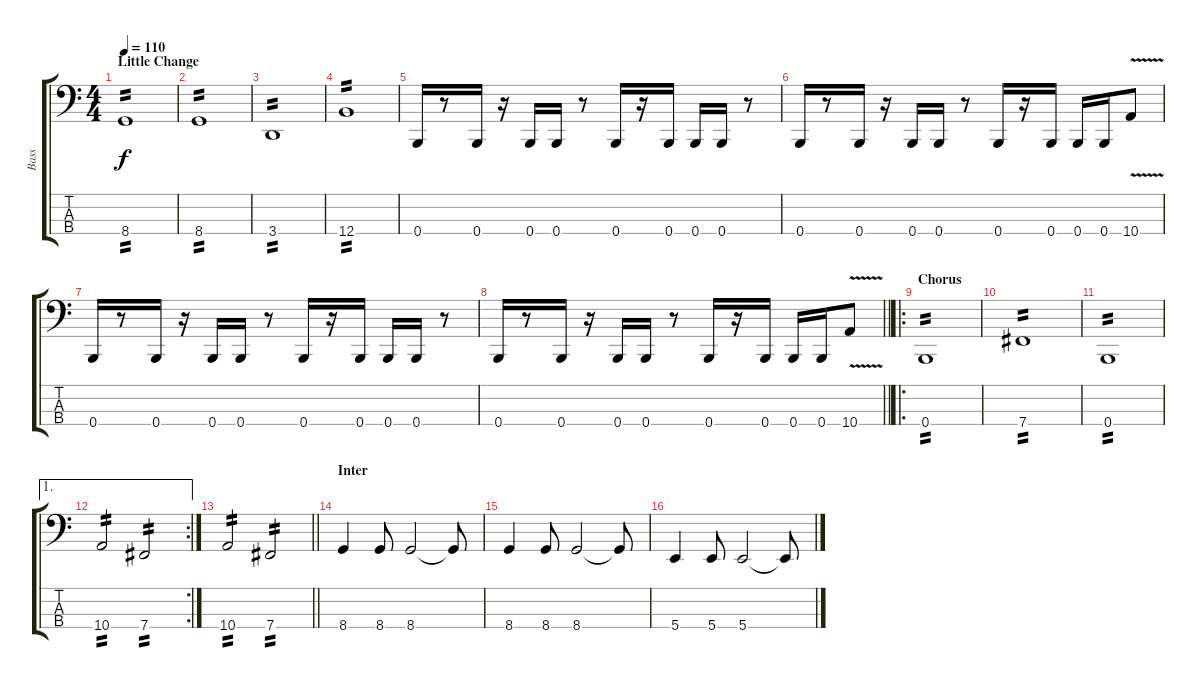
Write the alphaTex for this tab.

\track ("Bass" "Bass") {instrument electricbassfinger}
\staff {score tabs}
\tuning (E2 B1 Gb1 B0) {hide}
\ts (4 4)
\section ("" "Little Change")
\tempo 110
\clef f4
\ks c
8.4.1{tp 2 dy f} |
8.4.1{tp 2} |
3.4.1{tp 2} |
12.4.1{tp 2} |
0.4.16 r.8 0.4.16 r.16 0.4.16 0.4.16 r.8 0.4.16 r.16 0.4.16 0.4.16 0.4.16 r.8 |
0.4.16 r.8 0.4.16 r.16 0.4.16 0.4.16 r.8 0.4.16 r.16 0.4.16 0.4.16 0.4.16 10.4{v}.8 |
0.4.16 r.8 0.4.16 r.16 0.4.16 0.4.16 r.8 0.4.16 r.16 0.4.16 0.4.16 0.4.16 r.8 |
\barLineRight lightlight
0.4.16 r.8 0.4.16 r.16 0.4.16 0.4.16 r.8 0.4.16 r.16 0.4.16 0.4.16 0.4.16 10.4{v}.8 |
\ro
\section ("" "Chorus")
0.4.1{tp 2} |
7.4.1{tp 2} |
0.4.1{tp 2} |
\ae 1
\rc 2
10.4.2{tp 2} 7.4.2{tp 2} |
\barLineRight lightlight
10.4.2{tp 2} 7.4.2{tp 2} |
\section ("" "Inter")
8.4.4 8.4.8 8.4.2 8.4{t}.8 |
8.4.4 8.4.8 8.4.2 8.4{t}.8 |
5.4.4 5.4.8 5.4.2 5.4{t}.8
